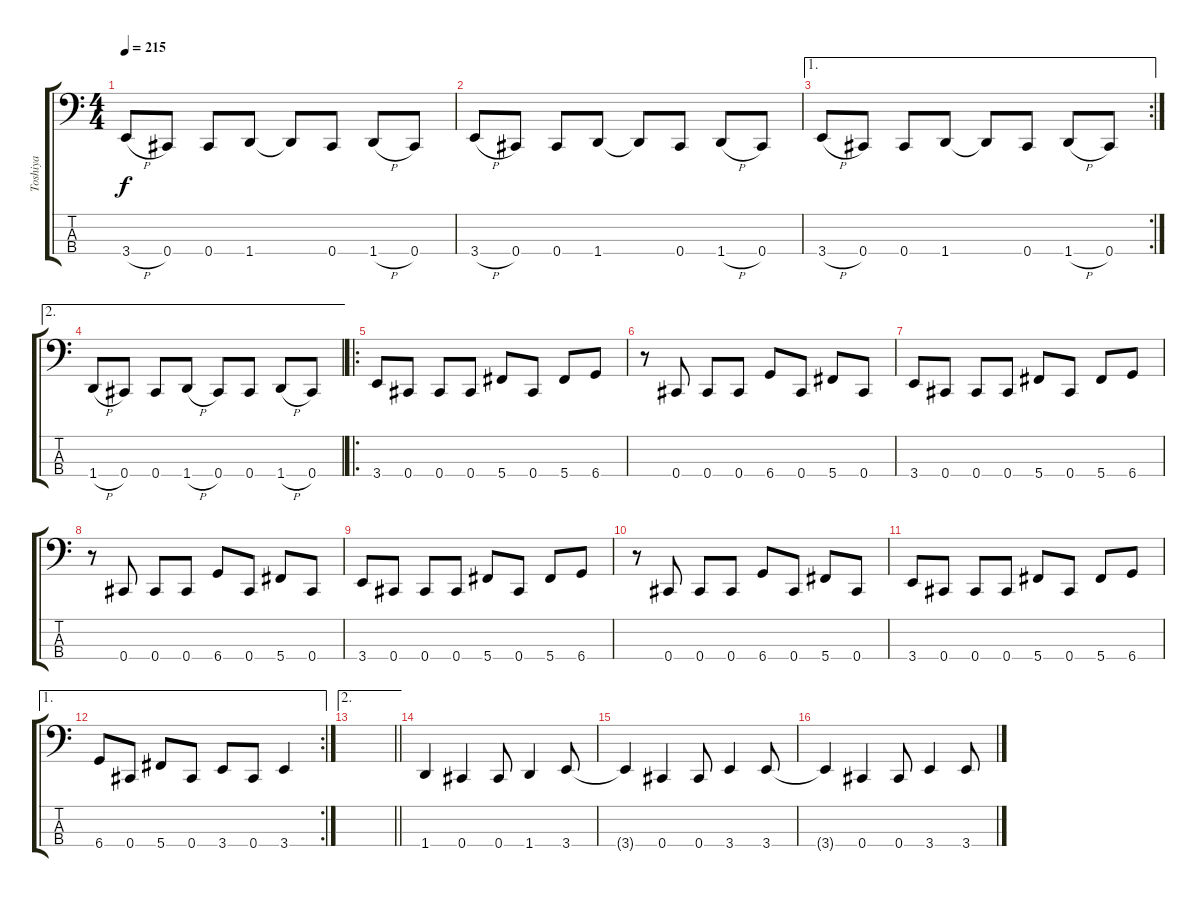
\track ("Toshiya" "Toshiya") {instrument electricbasspick}
\staff {score tabs}
\tuning (E2 B1 Gb1 Db1) {hide}
\ts (4 4)
\tempo 215
\clef f4
\ks aminor
3.4{h}.8{dy f} 0.4.8 0.4.8 1.4.8 1.4{t}.8 0.4.8 1.4{h}.8 0.4.8 |
3.4{h}.8 0.4.8 0.4.8 1.4.8 1.4{t}.8 0.4.8 1.4{h}.8 0.4.8 |
\ae 1
\rc 2
3.4{h}.8 0.4.8 0.4.8 1.4.8 1.4{t}.8 0.4.8 1.4{h}.8 0.4.8 |
\ae 2
1.4{h}.8 0.4.8 0.4.8 1.4{h}.8 0.4.8 0.4.8 1.4{h}.8 0.4.8 |
\ro
3.4.8 0.4.8 0.4.8 0.4.8 5.4.8 0.4.8 5.4.8 6.4.8 |
r.8 0.4.8 0.4.8 0.4.8 6.4.8 0.4.8 5.4.8 0.4.8 |
3.4.8 0.4.8 0.4.8 0.4.8 5.4.8 0.4.8 5.4.8 6.4.8 |
r.8 0.4.8 0.4.8 0.4.8 6.4.8 0.4.8 5.4.8 0.4.8 |
3.4.8 0.4.8 0.4.8 0.4.8 5.4.8 0.4.8 5.4.8 6.4.8 |
r.8 0.4.8 0.4.8 0.4.8 6.4.8 0.4.8 5.4.8 0.4.8 |
3.4.8 0.4.8 0.4.8 0.4.8 5.4.8 0.4.8 5.4.8 6.4.8 |
\ae 1
\rc 2
6.4.8 0.4.8 5.4.8 0.4.8 3.4.8 0.4.8 3.4.4 |
\ae 2
\barLineRight lightlight
|
1.4.4 0.4.4 0.4.8 1.4.4 3.4.8 |
3.4{t}.4 0.4.4 0.4.8 3.4.4 3.4.8 |
3.4{t}.4 0.4.4 0.4.8 3.4.4 3.4.8
